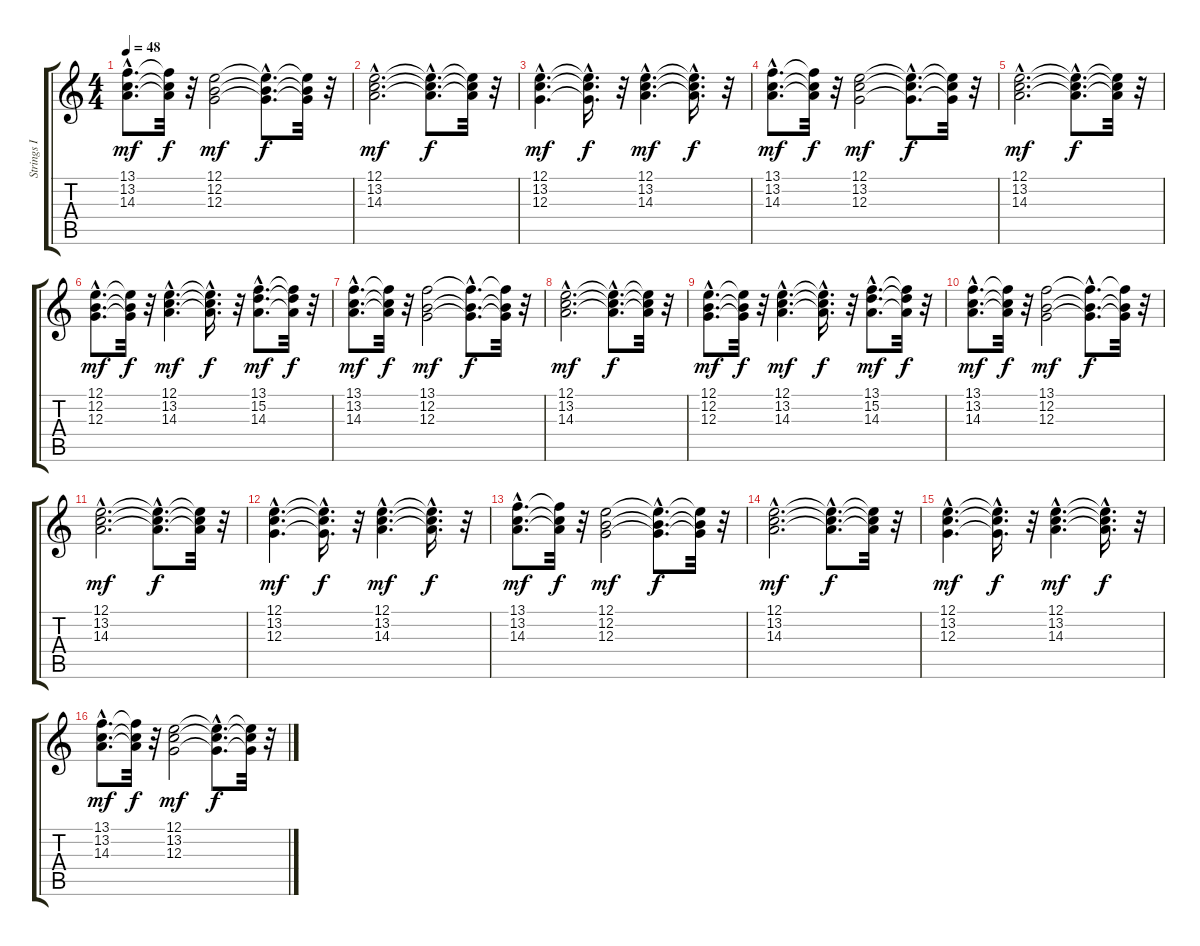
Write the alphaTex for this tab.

\track ("Strings I" "Strings I") {instrument stringensemble2}
\staff {score tabs}
\tuning (E4 B3 G3 D3 A2 E2) {hide}
\ts (4 4)
\tempo 48
\clef g2
\ks c
(13.1{hac} 13.2{hac} 14.3{hac}).8{d dy mf} (13.1{t} 13.2{t} 14.3{t}).32{dy f} r.32 (12.1 12.2 12.3).2{dy mf} (12.1{hac t} 12.2{hac t} 12.3{hac t}).8{d dy f} (12.1{t} 12.2{t} 12.3{t}).32 r.32 |
(12.1{hac} 13.2{hac} 14.3{hac}).2{d dy mf} (12.1{hac t} 13.2{hac t} 14.3{hac t}).8{d dy f} (12.1{t} 13.2{t} 14.3{t}).32 r.32 |
(12.1{hac} 13.2{hac} 12.3{hac}).4{d dy mf} (12.1{hac t} 13.2{hac t} 12.3{hac t}).16{d dy f} r.32 (12.1{hac} 13.2{hac} 14.3{hac}).4{d dy mf} (12.1{hac t} 13.2{hac t} 14.3{hac t}).16{d dy f} r.32 |
(13.1{hac} 13.2{hac} 14.3{hac}).8{d dy mf} (13.1{t} 13.2{t} 14.3{t}).32{dy f} r.32 (12.1 13.2 12.3).2{dy mf} (12.1{hac t} 13.2{hac t} 12.3{hac t}).8{d dy f} (12.1{t} 13.2{t} 12.3{t}).32 r.32 |
(12.1{hac} 13.2{hac} 14.3{hac}).2{d dy mf} (12.1{hac t} 13.2{hac t} 14.3{hac t}).8{d dy f} (12.1{t} 13.2{t} 14.3{t}).32 r.32 |
(12.1{hac} 12.2{hac} 12.3{hac}).8{d dy mf} (12.1{t} 12.2{t} 12.3{t}).32{dy f} r.32 (12.1{hac} 13.2{hac} 14.3{hac}).4{d dy mf} (12.1{hac t} 13.2{hac t} 14.3{hac t}).16{d dy f} r.32 (13.1{hac} 15.2{hac} 14.3{hac}).8{d dy mf} (13.1{t} 15.2{t} 14.3{t}).32{dy f} r.32 |
(13.1{hac} 13.2{hac} 14.3{hac}).8{d dy mf} (13.1{t} 13.2{t} 14.3{t}).32{dy f} r.32 (13.1 12.2 12.3).2{dy mf} (13.1{hac t} 12.2{hac t} 12.3{hac t}).8{d dy f} (13.1{t} 12.2{t} 12.3{t}).32 r.32 |
(12.1{hac} 13.2{hac} 14.3{hac}).2{d dy mf} (12.1{hac t} 13.2{hac t} 14.3{hac t}).8{d dy f} (12.1{t} 13.2{t} 14.3{t}).32 r.32 |
(12.1{hac} 12.2{hac} 12.3{hac}).8{d dy mf} (12.1{t} 12.2{t} 12.3{t}).32{dy f} r.32 (12.1{hac} 13.2{hac} 14.3{hac}).4{d dy mf} (12.1{hac t} 13.2{hac t} 14.3{hac t}).16{d dy f} r.32 (13.1{hac} 15.2{hac} 14.3{hac}).8{d dy mf} (13.1{t} 15.2{t} 14.3{t}).32{dy f} r.32 |
(13.1{hac} 13.2{hac} 14.3{hac}).8{d dy mf} (13.1{t} 13.2{t} 14.3{t}).32{dy f} r.32 (13.1 12.2 12.3).2{dy mf} (13.1{hac t} 12.2{hac t} 12.3{hac t}).8{d dy f} (13.1{t} 12.2{t} 12.3{t}).32 r.32 |
(12.1{hac} 13.2{hac} 14.3{hac}).2{d dy mf} (12.1{hac t} 13.2{hac t} 14.3{hac t}).8{d dy f} (12.1{t} 13.2{t} 14.3{t}).32 r.32 |
(12.1{hac} 13.2{hac} 12.3{hac}).4{d dy mf} (12.1{hac t} 13.2{hac t} 12.3{hac t}).16{d dy f} r.32 (12.1{hac} 13.2{hac} 14.3{hac}).4{d dy mf} (12.1{hac t} 13.2{hac t} 14.3{hac t}).16{d dy f} r.32 |
(13.1{hac} 13.2{hac} 14.3{hac}).8{d dy mf} (13.1{t} 13.2{t} 14.3{t}).32{dy f} r.32 (12.1 12.2 12.3).2{dy mf} (12.1{hac t} 12.2{hac t} 12.3{hac t}).8{d dy f} (12.1{t} 12.2{t} 12.3{t}).32 r.32 |
(12.1{hac} 13.2{hac} 14.3{hac}).2{d dy mf} (12.1{hac t} 13.2{hac t} 14.3{hac t}).8{d dy f} (12.1{t} 13.2{t} 14.3{t}).32 r.32 |
(12.1{hac} 13.2{hac} 12.3{hac}).4{d dy mf} (12.1{hac t} 13.2{hac t} 12.3{hac t}).16{d dy f} r.32 (12.1{hac} 13.2{hac} 14.3{hac}).4{d dy mf} (12.1{hac t} 13.2{hac t} 14.3{hac t}).16{d dy f} r.32 |
(13.1{hac} 13.2{hac} 14.3{hac}).8{d dy mf} (13.1{t} 13.2{t} 14.3{t}).32{dy f} r.32 (12.1 13.2 12.3).2{dy mf} (12.1{hac t} 13.2{hac t} 12.3{hac t}).8{d dy f} (12.1{t} 13.2{t} 12.3{t}).32 r.32
